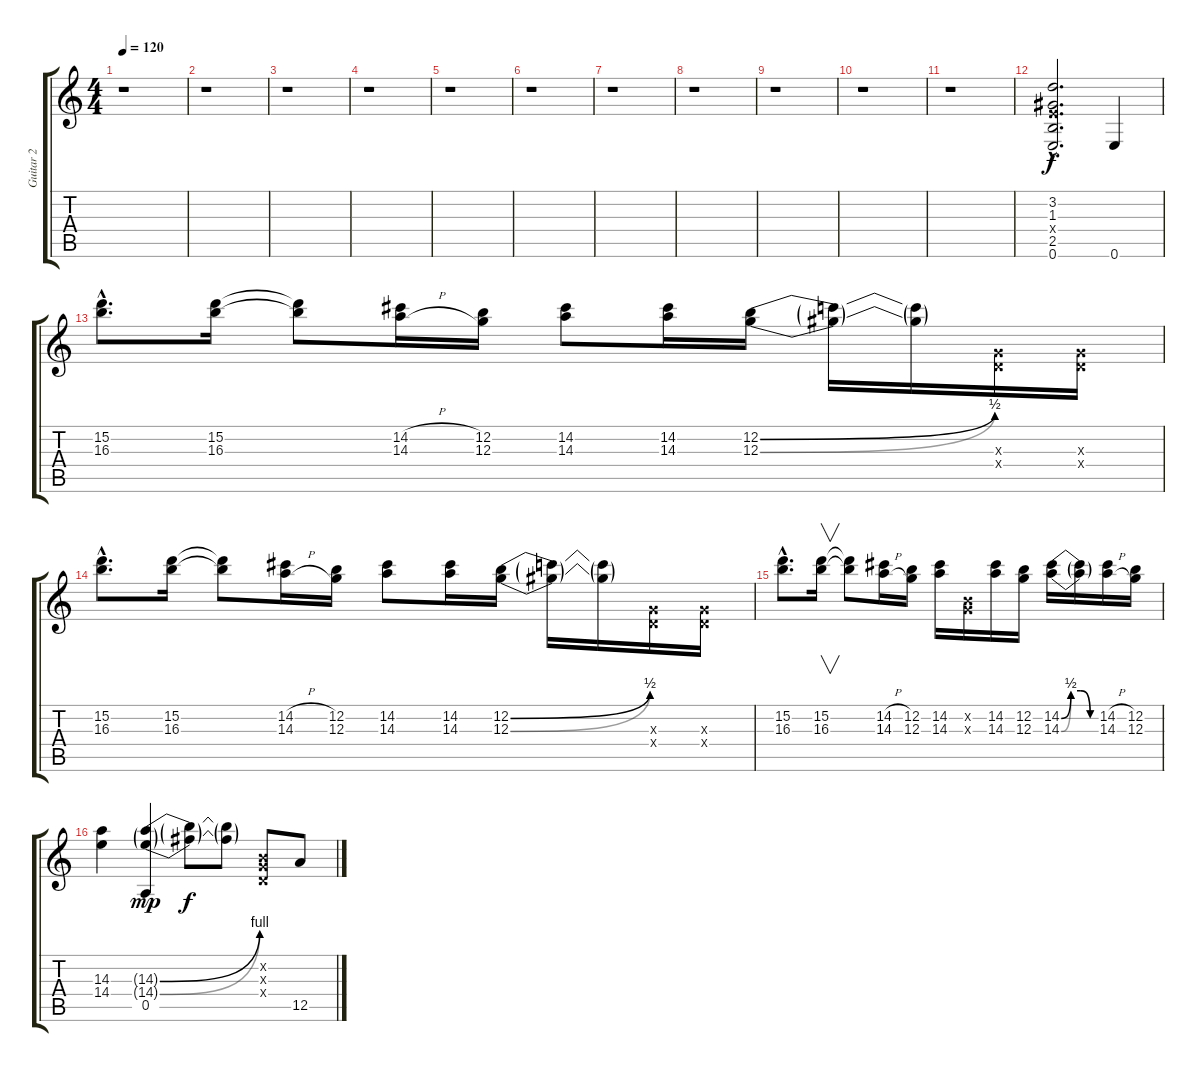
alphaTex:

\track ("Guitar 2" "Guitar 2") {instrument distortionguitar}
\staff {score tabs}
\tuning (E4 B3 G3 D3 A2 E2) {hide}
\ts (4 4)
\tempo 120
\clef g2
\ks c
r.1{dy mp} |
r.1 |
r.1 |
r.1 |
r.1 |
r.1 |
r.1 |
r.1 |
r.1 |
r.1 |
r.1 |
(3.2{hac} 1.3{hac} 2.4{hac x} 2.5{hac} 0.6{hac}).2{d dy f} 0.6.4 |
(15.2{hac} 16.3{hac}).8{d} (15.2 16.3).16 (15.2{t} 16.3{t}).8 (14.2{h} 14.3{h}).16 (12.2 12.3).16 (14.2 14.3).8 (14.2 14.3).16 (12.2{be (bend 0 0 60 2)} 12.3{be (bend 0 0 60 2)}).16 (12.2{t} 12.3{t}).16 (12.2{t} 12.3{t}).16 (0.3{x} 0.4{x}).16 (0.3{x} 0.4{x}).16 |
(15.2{hac} 16.3{hac}).8{d} (15.2 16.3).16 (15.2{t} 16.3{t}).8 (14.2{h} 14.3{h}).16 (12.2 12.3).16 (14.2 14.3).8 (14.2 14.3).16 (12.2{be (bend 0 0 60 2)} 12.3{be (bend 0 0 60 2)}).16 (12.2{t} 12.3{t}).16 (12.2{t} 12.3{t}).16 (0.3{x} 0.4{x}).16 (0.3{x} 0.4{x}).16 |
(15.2{hac} 16.3{hac}).8{d} (15.2 16.3).16{v} (15.2{t} 16.3{t}).8 (14.2{h} 14.3{h}).16 (12.2 12.3).16 (14.2 14.3).16 (0.2{x} 0.3{x}).16 (14.2 14.3).16 (12.2 12.3).16 (14.2{be (custom 0 0 15 2 30 2 45 0 60 0)} 14.3{be (custom 0 0 15 2 30 2 45 0 60 0)}).16 (14.2{t} 14.3{t}).16 (14.2{h} 14.3{h}).16 (12.2 12.3).16 |
(14.3 14.4).4 (14.3{be (bend 0 0 60 4) g} 14.4{be (bend 0 0 60 4) g} 0.5).4{dy mp} (14.3{t} 14.4{t}).8{dy f} (14.3{t} 14.4{t}).8 (0.2{x} 0.3{x} 0.4{x}).8 12.5.8
